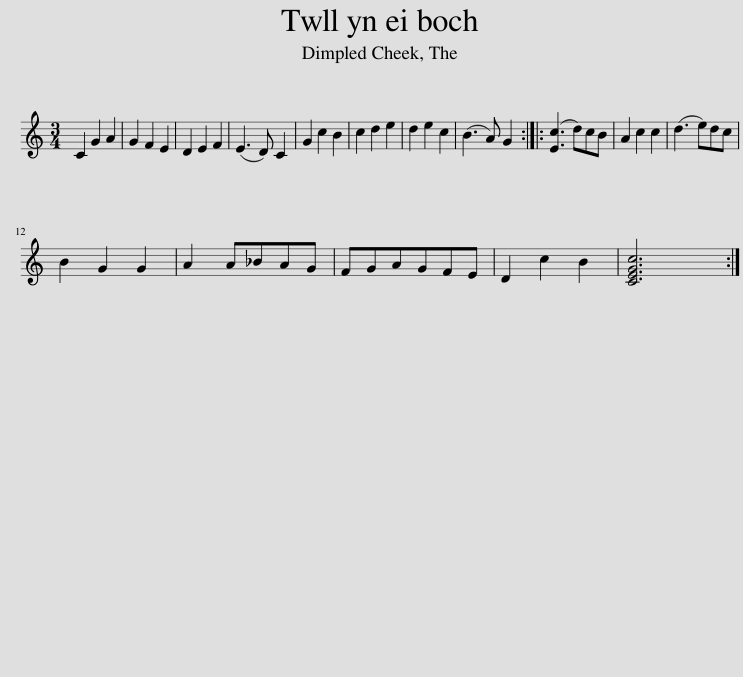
X:1
L:1/8
M:3/4
I:linebreak $
K:C
V:1 treble
V:1
 C2 G2 A2 | G2 F2 E2 | D2 E2 F2 | (E3 D) C2 | G2 c2 B2 | %5
 c2 d2 e2 | d2 e2 c2 | (B3 A) G2 :: ([Ec]3 d)cB | A2 c2 c2 | %10
 (d3 e)dc |$ B2 G2 G2 | A2 A_BAG | FGAGFE | D2 c2 B2 | %15
 [CEGc]6 :| %16
